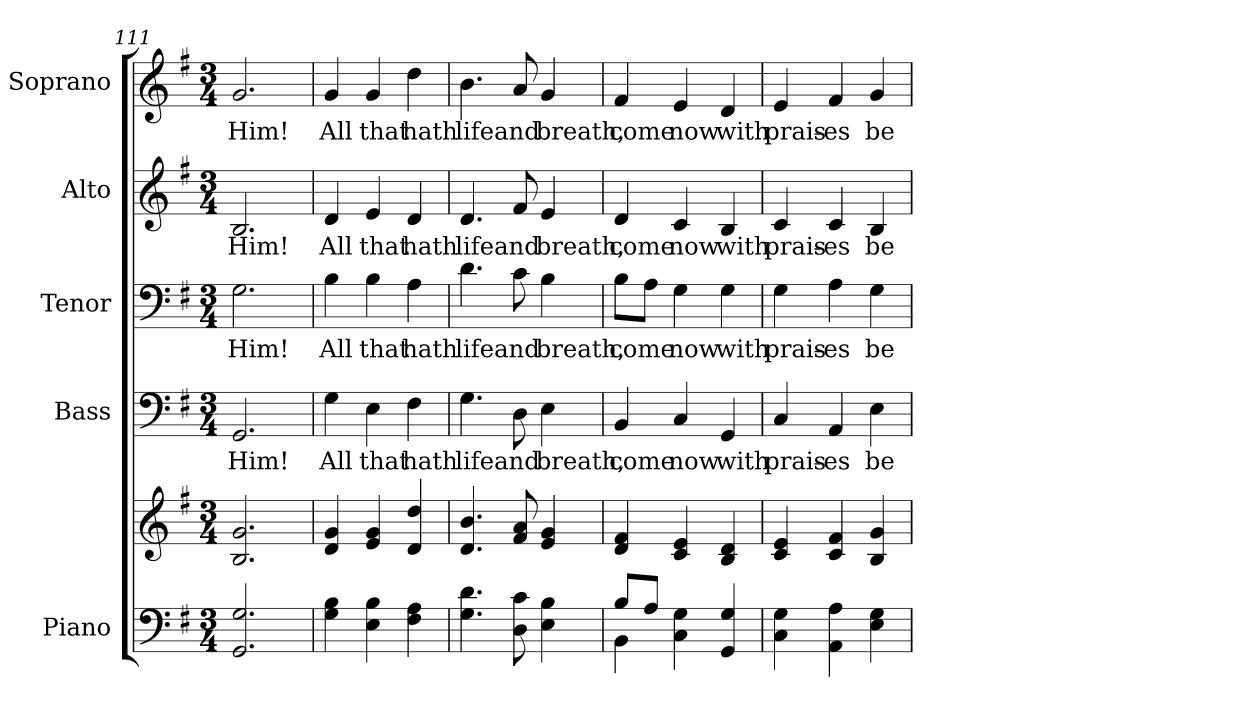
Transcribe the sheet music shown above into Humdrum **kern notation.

**kern	**kern	**kern	**text	**kern	**text	**kern	**text	**kern	**text
*part5	*part5	*part4	*part4	*part3	*part3	*part2	*part2	*part1	*part1
*staff6	*staff5	*staff4	*staff4	*staff3	*staff3	*staff2	*staff2	*staff1	*staff1
*I"Piano	*	*I"Bass	*	*I"Tenor	*	*I"Alto	*	*I"Soprano	*
*I'Pno.	*	*I'B.	*	*I'T.	*	*I'A.	*	*I'S.	*
*clefF4	*clefG2	*clefF4	*	*clefF4	*	*clefG2	*	*clefG2	*
*k[f#]	*k[f#]	*k[f#]	*	*k[f#]	*	*k[f#]	*	*k[f#]	*
*G:	*G:	*G:	*	*G:	*	*G:	*	*G:	*
*M3/4	*M3/4	*M3/4	*	*M3/4	*	*M3/4	*	*M3/4	*
=111	=111	=111	=111	=111	=111	=111	=111	=111	=111
!	!	!	!LO:LY:b:color=#000000	!	!	!	!	!	!
!	!	!	!	!	!LO:LY:b:color=#000000	!	!	!	!
!	!	!	!	!	!	!	!LO:LY:b:color=#000000	!	!
!	!	!	!	!	!	!	!	!	!LO:LY:b:color=#000000
2.GGi/ 2.Gi	2.Bi/ 2.gi	2.GGi/	Him!	2.Gi\	Him!	2.Bi/	Him!	2.gi/	Him!
!!LO:PB:g=z
=112	=112	=112	=112	=112	=112	=112	=112	=112	=112
!	!	!	!LO:LY:b:color=#000000	!	!	!	!	!	!
!	!	!	!	!	!LO:LY:b:color=#000000	!	!	!	!
!	!	!	!	!	!	!	!LO:LY:b:color=#000000	!	!
!	!	!	!	!	!	!	!	!	!LO:LY:b:color=#000000
4Gi\ 4Bi	4di/ 4gi	4Gi\	All	4Bi\	All	4di/	All	4gi/	All
!	!	!	!LO:LY:b:color=#000000	!	!	!	!	!	!
!	!	!	!	!	!LO:LY:b:color=#000000	!	!	!	!
!	!	!	!	!	!	!	!LO:LY:b:color=#000000	!	!
!	!	!	!	!	!	!	!	!	!LO:LY:b:color=#000000
4Ei\ 4Bi	4ei/ 4gi	4Ei\	that	4Bi\	that	4ei/	that	4gi/	that
!	!	!	!LO:LY:b:color=#000000	!	!	!	!	!	!
!	!	!	!	!	!LO:LY:b:color=#000000	!	!	!	!
!	!	!	!	!	!	!	!LO:LY:b:color=#000000	!	!
!	!	!	!	!	!	!	!	!	!LO:LY:b:color=#000000
4F#i\ 4Ai	4di/ 4ddi	4F#i\	hath	4Ai\	hath	4di/	hath	4ddi\	hath
=113	=113	=113	=113	=113	=113	=113	=113	=113	=113
!	!	!	!LO:LY:b:color=#000000	!	!	!	!	!	!
!	!	!	!	!	!LO:LY:b:color=#000000	!	!	!	!
!	!	!	!	!	!	!	!LO:LY:b:color=#000000	!	!
!	!	!	!	!	!	!	!	!	!LO:LY:b:color=#000000
4.Gi\ 4.di	4.di/ 4.bi	4.Gi\	life	4.di\	life	4.di/	life	4.bi\	life
!	!	!	!LO:LY:b:color=#000000	!	!	!	!	!	!
!	!	!	!	!	!LO:LY:b:color=#000000	!	!	!	!
!	!	!	!	!	!	!	!LO:LY:b:color=#000000	!	!
!	!	!	!	!	!	!	!	!	!LO:LY:b:color=#000000
8Di\ 8ci	8f#i/ 8ai	8Di\	and	8ci\	and	8f#i/	and	8ai/	and
!	!	!	!LO:LY:b:color=#000000	!	!	!	!	!	!
!	!	!	!	!	!LO:LY:b:color=#000000	!	!	!	!
!	!	!	!	!	!	!	!LO:LY:b:color=#000000	!	!
!	!	!	!	!	!	!	!	!	!LO:LY:b:color=#000000
4Ei\ 4Bi	4ei/ 4gi	4Ei\	breath,	4Bi\	breath,	4ei/	breath,	4gi/	breath,
=114	=114	=114	=114	=114	=114	=114	=114	=114	=114
*^	*	*	*	*	*	*	*	*	*
!	!	!	!	!LO:LY:b:color=#000000	!	!	!	!	!	!
!	!	!	!	!	!	!LO:LY:b:color=#000000	!	!	!	!
!	!	!	!	!	!	!	!	!LO:LY:b:color=#000000	!	!
!	!	!	!	!	!	!	!	!	!	!LO:LY:b:color=#000000
8Bi/L	4BBi\	4di/ 4f#i	4BBi/	come	8Bi\L	come	4di/	come	4f#i/	come
8Ai/J	.	.	.	.	8Ai\J	.	.	.	.	.
!	!	!	!	!LO:LY:b:color=#000000	!	!	!	!	!	!
!	!	!	!	!	!	!LO:LY:b:color=#000000	!	!	!	!
!	!	!	!	!	!	!	!	!LO:LY:b:color=#000000	!	!
!	!	!	!	!	!	!	!	!	!	!LO:LY:b:color=#000000
4Ci\ 4Gi	4ryy	4ci/ 4ei	4Ci/	now	4Gi\	now	4ci/	now	4ei/	now
!	!	!	!	!LO:LY:b:color=#000000	!	!	!	!	!	!
!	!	!	!	!	!	!LO:LY:b:color=#000000	!	!	!	!
!	!	!	!	!	!	!	!	!LO:LY:b:color=#000000	!	!
!	!	!	!	!	!	!	!	!	!	!LO:LY:b:color=#000000
4GGi/ 4Gi	4ryy	4Bi/ 4di	4GGi/	with	4Gi\	with	4Bi/	with	4di/	with
*v	*v	*	*	*	*	*	*	*	*	*
=115	=115	=115	=115	=115	=115	=115	=115	=115	=115
*^	*	*	*	*	*	*	*	*	*
!	!	!	!	!LO:LY:b:color=#000000	!	!	!	!	!	!
*v	*v	*	*	*	*	*	*	*	*	*
*^	*	*	*	*	*	*	*	*	*
!	!	!	!	!	!	!LO:LY:b:color=#000000	!	!	!	!
*v	*v	*	*	*	*	*	*	*	*	*
*^	*	*	*	*	*	*	*	*	*
!	!	!	!	!	!	!	!	!LO:LY:b:color=#000000	!	!
*v	*v	*	*	*	*	*	*	*	*	*
*^	*	*	*	*	*	*	*	*	*
!	!	!	!	!	!	!	!	!	!	!LO:LY:b:color=#000000
*v	*v	*	*	*	*	*	*	*	*	*
4Ci\ 4Gi	4ci/ 4ei	4Ci/	prais-	4Gi\	prais-	4ci/	prais-	4ei/	prais-
!	!	!	!LO:LY:b:color=#000000	!	!	!	!	!	!
!	!	!	!	!	!LO:LY:b:color=#000000	!	!	!	!
!	!	!	!	!	!	!	!LO:LY:b:color=#000000	!	!
!	!	!	!	!	!	!	!	!	!LO:LY:b:color=#000000
4AAi\ 4Ai	4ci/ 4f#i	4AAi/	-es	4Ai\	-es	4ci/	-es	4f#i/	-es
!	!	!	!LO:LY:b:color=#000000	!	!	!	!	!	!
!	!	!	!	!	!LO:LY:b:color=#000000	!	!	!	!
!	!	!	!	!	!	!	!LO:LY:b:color=#000000	!	!
!	!	!	!	!	!	!	!	!	!LO:LY:b:color=#000000
4Ei\ 4Gi	4Bi/ 4gi	4Ei\	be-	4Gi\	be-	4Bi/	be-	4gi/	be-
=	=	=	=	=	=	=	=	=	=
*-	*-	*-	*-	*-	*-	*-	*-	*-	*-
